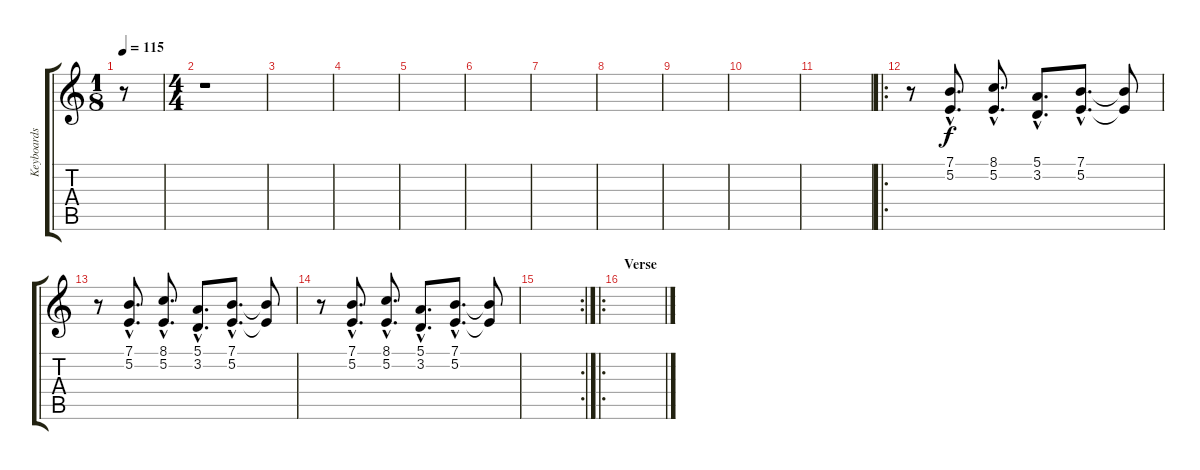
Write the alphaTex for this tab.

\track ("Keyboards" "Keyboards") {instrument stringensemble1}
\staff {score tabs}
\tuning (E4 B3 G3 D3 A2 E2) {hide}
\ts (1 8)
\tempo 115
\clef g2
\ks c
r.8{dy f instrument stringensemble1} |
\ts (4 4)
r.1 |
|
|
|
\section ("" "")
|
|
|
|
|
|
\ro
\section ("" "")
r.8 (7.1{hac} 5.2{hac}).8{d} (8.1{hac} 5.2{hac}).8{d} (5.1{hac} 3.2{hac}).8{d} (7.1{hac} 5.2{hac}).8{d} (7.1{t} 5.2{t}).8 |
r.8 (7.1{hac} 5.2{hac}).8{d} (8.1{hac} 5.2{hac}).8{d} (5.1{hac} 3.2{hac}).8{d} (7.1{hac} 5.2{hac}).8{d} (7.1{t} 5.2{t}).8 |
r.8 (7.1{hac} 5.2{hac}).8{d} (8.1{hac} 5.2{hac}).8{d} (5.1{hac} 3.2{hac}).8{d} (7.1{hac} 5.2{hac}).8{d} (7.1{t} 5.2{t}).8 |
\rc 2
|
\ro
\section ("" "Verse")
